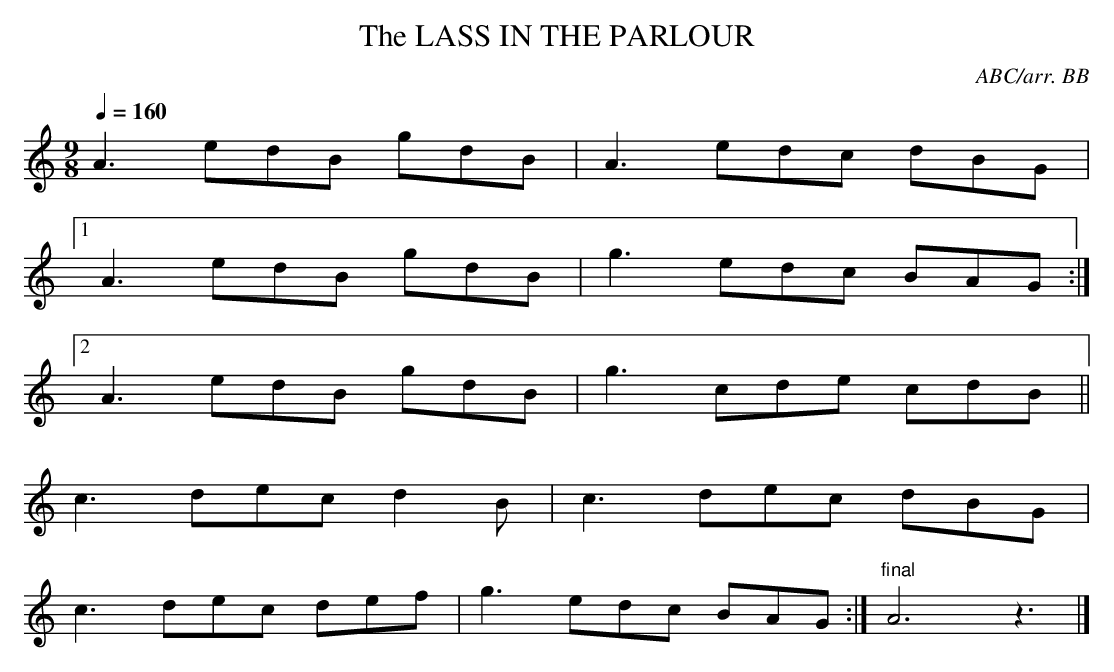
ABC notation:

X:1
T:LASS IN THE PARLOUR, The
C:ABC/arr. BB
Q:1/4=160
M:9/8
K:Am
A3 edB gdB|A3 edc dBG|
[1 A3 edB gdB|g3 edc BAG:|
[2 A3 edB gdB|g3 cde cdB||
c3 dec d2B|c3 dec dBG|
c3 dec def|g3 edc BAG:|"final"A6z3|]
